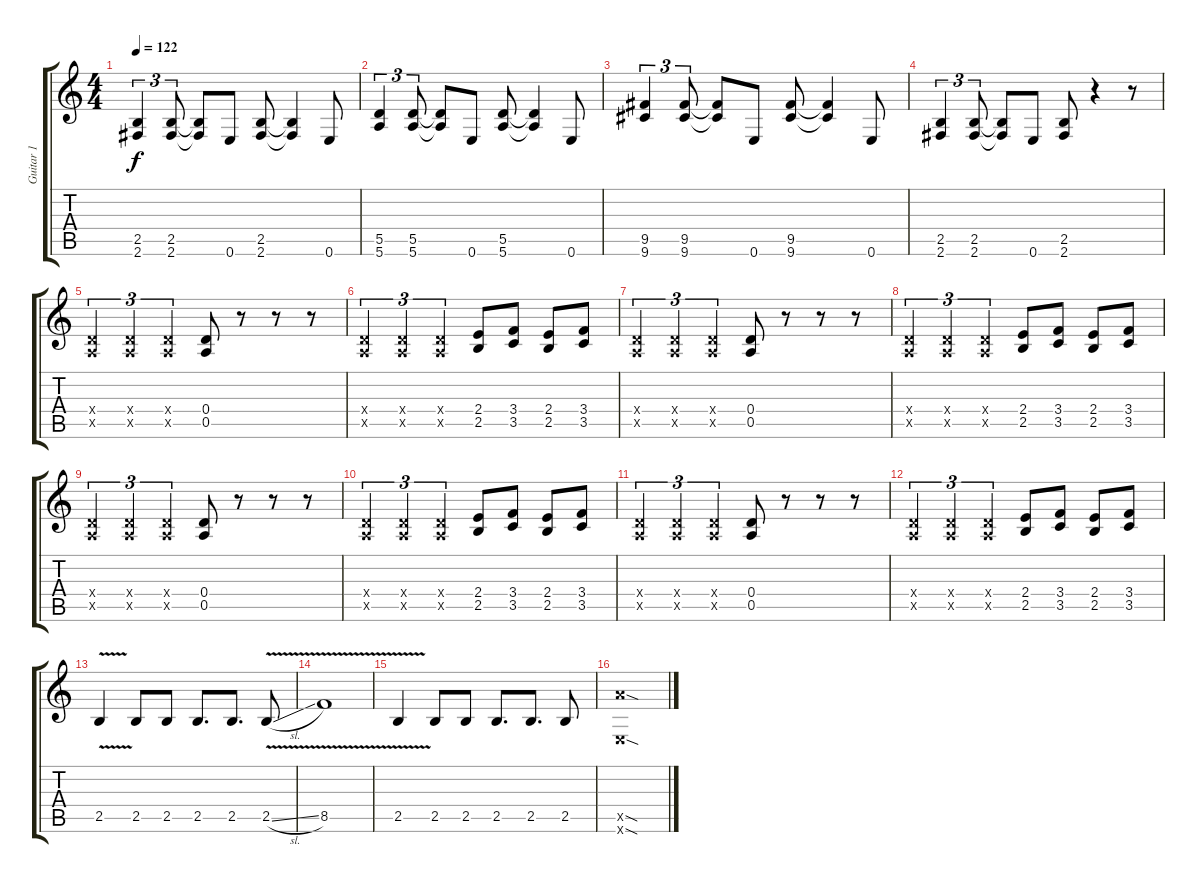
\track ("Guitar 1" "Guitar 1") {instrument distortionguitar}
\staff {score tabs}
\tuning (E4 B3 G3 D3 A2 E2) {hide}
\ts (4 4)
\tempo 122
\clef g2
\ks c
(2.5 2.6).4{tu (3 2) dy f} (2.5 2.6).8{tu (3 2)} (2.5{t} 2.6{t}).8 0.6.8 (2.5 2.6).8 (2.5{t} 2.6{t}).4 0.6.8 |
(5.5 5.6).4{tu (3 2)} (5.5 5.6).8{tu (3 2)} (5.5{t} 5.6{t}).8 0.6.8 (5.5 5.6).8 (5.5{t} 5.6{t}).4 0.6.8 |
(9.5 9.6).4{tu (3 2)} (9.5 9.6).8{tu (3 2)} (9.5{t} 9.6{t}).8 0.6.8 (9.5 9.6).8 (9.5{t} 9.6{t}).4 0.6.8 |
(2.5 2.6).4{tu (3 2)} (2.5 2.6).8{tu (3 2)} (2.5{t} 2.6{t}).8 0.6.8 (2.5 2.6).8 r.4 r.8 |
(0.4{x} 0.5{x}).4{tu (3 2)} (0.4{x} 0.5{x}).4{tu (3 2)} (0.4{x} 0.5{x}).4{tu (3 2)} (0.4 0.5).8 r.8 r.8 r.8 |
(0.4{x} 0.5{x}).4{tu (3 2)} (0.4{x} 0.5{x}).4{tu (3 2)} (0.4{x} 0.5{x}).4{tu (3 2)} (2.4 2.5).8 (3.4 3.5).8 (2.4 2.5).8 (3.4 3.5).8 |
(0.4{x} 0.5{x}).4{tu (3 2)} (0.4{x} 0.5{x}).4{tu (3 2)} (0.4{x} 0.5{x}).4{tu (3 2)} (0.4 0.5).8 r.8 r.8 r.8 |
(0.4{x} 0.5{x}).4{tu (3 2)} (0.4{x} 0.5{x}).4{tu (3 2)} (0.4{x} 0.5{x}).4{tu (3 2)} (2.4 2.5).8 (3.4 3.5).8 (2.4 2.5).8 (3.4 3.5).8 |
(0.4{x} 0.5{x}).4{tu (3 2)} (0.4{x} 0.5{x}).4{tu (3 2)} (0.4{x} 0.5{x}).4{tu (3 2)} (0.4 0.5).8 r.8 r.8 r.8 |
(0.4{x} 0.5{x}).4{tu (3 2)} (0.4{x} 0.5{x}).4{tu (3 2)} (0.4{x} 0.5{x}).4{tu (3 2)} (2.4 2.5).8 (3.4 3.5).8 (2.4 2.5).8 (3.4 3.5).8 |
(0.4{x} 0.5{x}).4{tu (3 2)} (0.4{x} 0.5{x}).4{tu (3 2)} (0.4{x} 0.5{x}).4{tu (3 2)} (0.4 0.5).8 r.8 r.8 r.8 |
(0.4{x} 0.5{x}).4{tu (3 2)} (0.4{x} 0.5{x}).4{tu (3 2)} (0.4{x} 0.5{x}).4{tu (3 2)} (2.4 2.5).8 (3.4 3.5).8 (2.4 2.5).8 (3.4 3.5).8 |
2.5{v}.4 2.5.8 2.5.8 2.5.8{d} 2.5.8{d} 2.5{v sl}.8 |
8.5{v}.1 |
2.5{v}.4 2.5.8 2.5.8 2.5.8{d} 2.5.8{d} 2.5.8 |
(12.5{sod x} 0.6{sod x}).1
